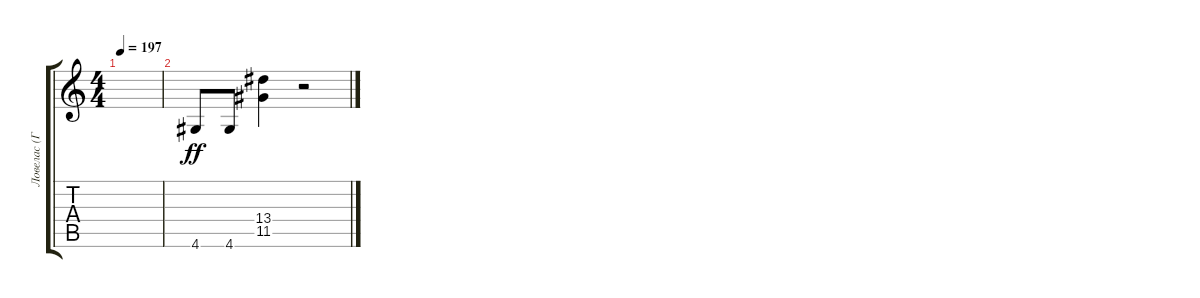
\track ("Ловелас (Гитара)" "Ловелас (Г") {instrument distortionguitar}
\staff {score tabs}
\tuning (E4 B3 G3 D3 A2 E2) {hide}
\ts (4 4)
\tempo 197
\clef g2
\ks c
|
4.6.8{dy ff} 4.6.8 (13.4 11.5).4 r.2
